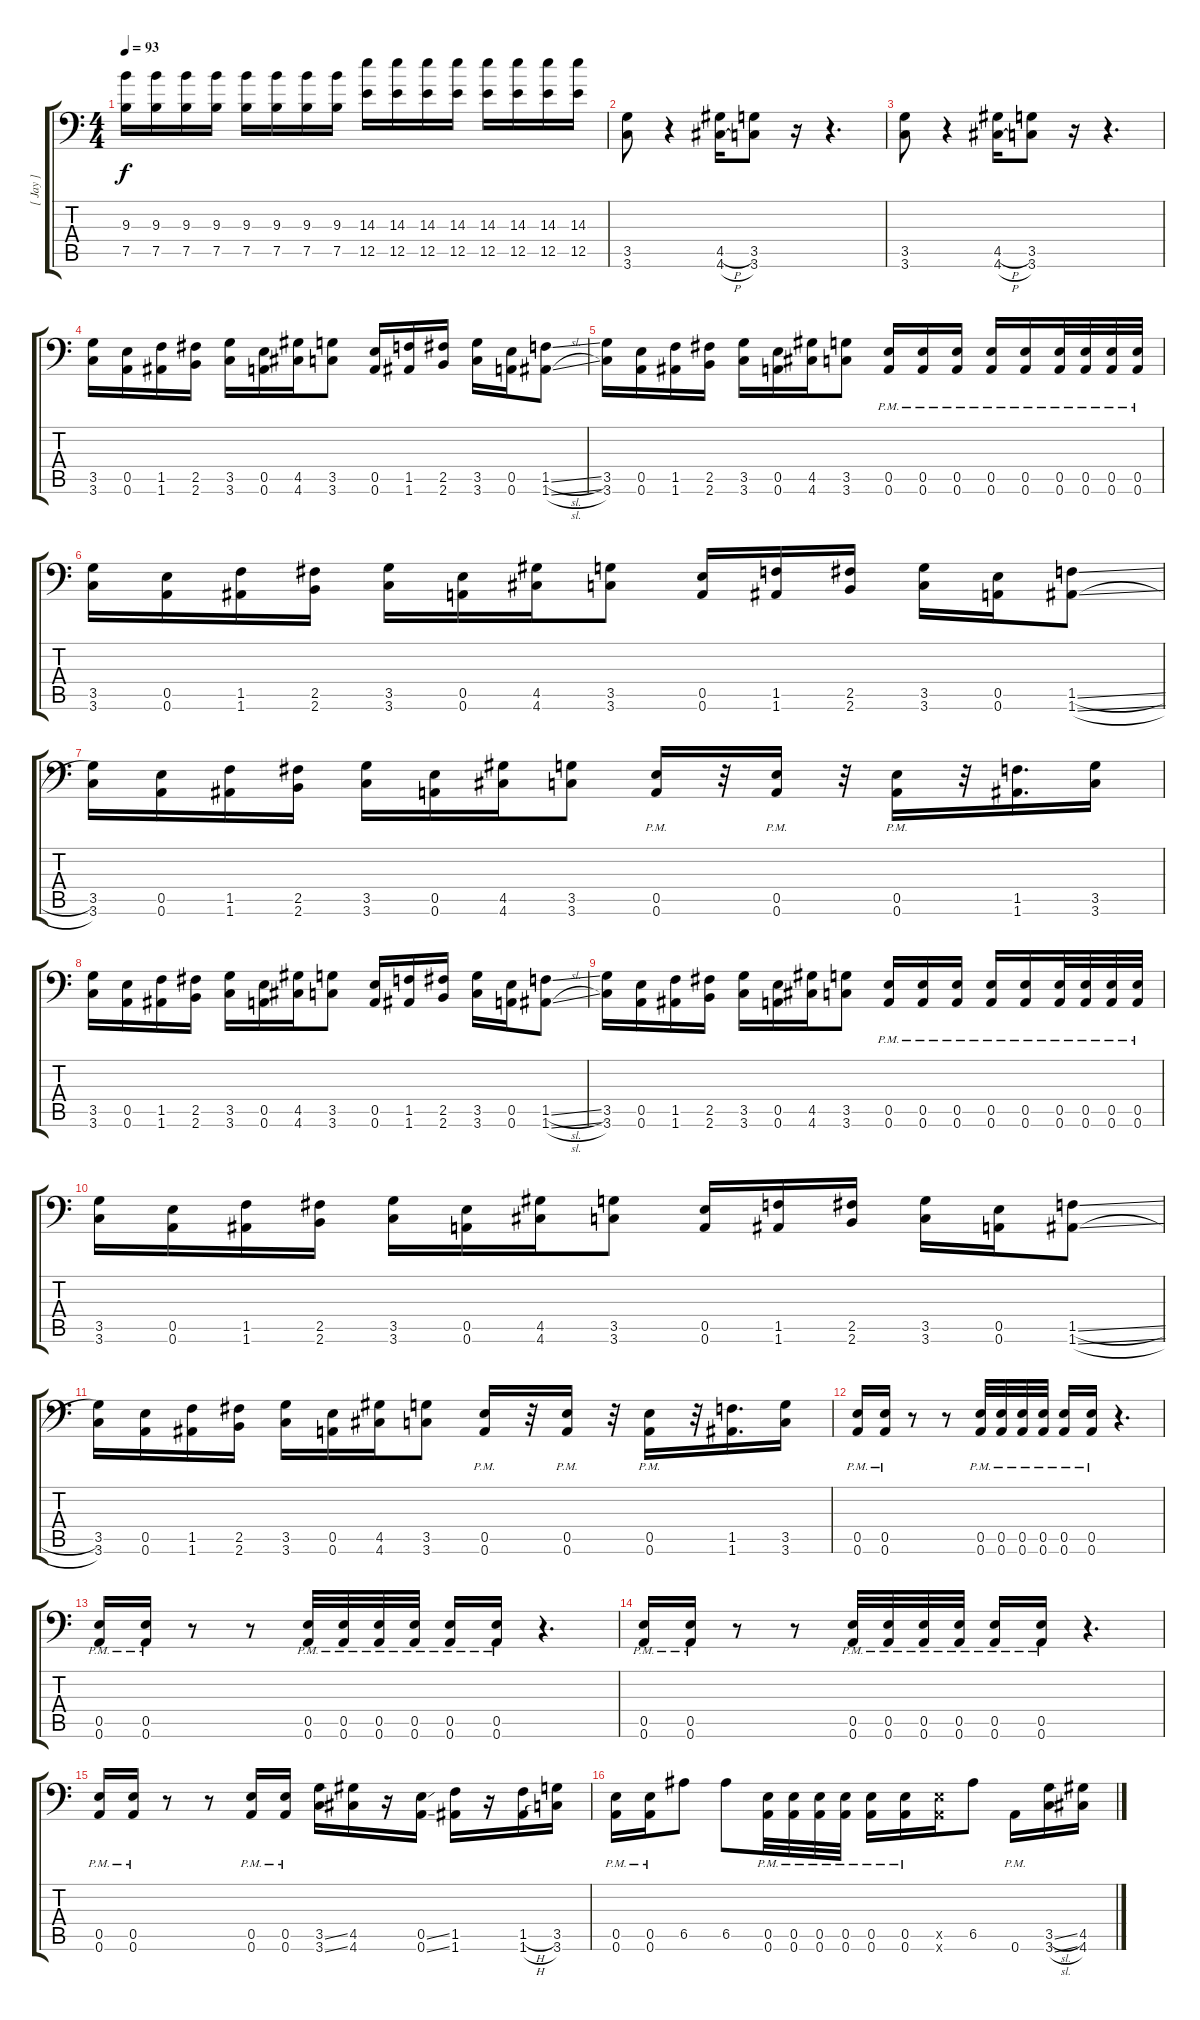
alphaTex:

\track ("[ Jay ]" "[ Jay ]") {instrument distortionguitar}
\staff {score tabs}
\tuning (B3 Gb3 D3 A2 E2 A1) {hide}
\ts (4 4)
\tempo 93
\clef f4
\ks c
(9.3 7.5).16{dy f} (9.3 7.5).16 (9.3 7.5).16 (9.3 7.5).16 (9.3 7.5).16 (9.3 7.5).16 (9.3 7.5).16 (9.3 7.5).16 (14.3 12.5).16 (14.3 12.5).16 (14.3 12.5).16 (14.3 12.5).16 (14.3 12.5).16 (14.3 12.5).16 (14.3 12.5).16 (14.3 12.5).16 |
(3.5 3.6).8 r.4 (4.5{h} 4.6{h}).16 (3.5 3.6).8 r.16 r.4{d} |
(3.5 3.6).8 r.4 (4.5{h} 4.6{h}).16 (3.5 3.6).8 r.16 r.4{d} |
(3.5 3.6).16 (0.5 0.6).16 (1.5 1.6).16 (2.5 2.6).16 (3.5 3.6).16 (0.5 0.6).16 (4.5 4.6).16 (3.5 3.6).8 (0.5 0.6).16 (1.5 1.6).16 (2.5 2.6).16 (3.5 3.6).16 (0.5 0.6).16 (1.5{sl} 1.6{sl}).8 |
(3.5 3.6).16 (0.5 0.6).16 (1.5 1.6).16 (2.5 2.6).16 (3.5 3.6).16 (0.5 0.6).16 (4.5 4.6).16 (3.5 3.6).8 (0.5{pm} 0.6{pm}).16 (0.5{pm} 0.6{pm}).16 (0.5{pm} 0.6{pm}).16 (0.5{pm} 0.6{pm}).16 (0.5{pm} 0.6{pm}).16 (0.5{pm} 0.6{pm}).32 (0.5{pm} 0.6{pm}).32 (0.5{pm} 0.6{pm}).32 (0.5{pm} 0.6{pm}).32 |
(3.5 3.6).16 (0.5 0.6).16 (1.5 1.6).16 (2.5 2.6).16 (3.5 3.6).16 (0.5 0.6).16 (4.5 4.6).16 (3.5 3.6).8 (0.5 0.6).16 (1.5 1.6).16 (2.5 2.6).16 (3.5 3.6).16 (0.5 0.6).16 (1.5{sl} 1.6{sl}).8 |
(3.5 3.6).16 (0.5 0.6).16 (1.5 1.6).16 (2.5 2.6).16 (3.5 3.6).16 (0.5 0.6).16 (4.5 4.6).16 (3.5 3.6).8 (0.5{pm} 0.6{pm}).16 r.32 (0.5{pm} 0.6{pm}).16 r.32 (0.5{pm} 0.6{pm}).16 r.32 (1.5 1.6).16{d} (3.5 3.6).16 |
(3.5 3.6).16 (0.5 0.6).16 (1.5 1.6).16 (2.5 2.6).16 (3.5 3.6).16 (0.5 0.6).16 (4.5 4.6).16 (3.5 3.6).8 (0.5 0.6).16 (1.5 1.6).16 (2.5 2.6).16 (3.5 3.6).16 (0.5 0.6).16 (1.5{sl} 1.6{sl}).8 |
(3.5 3.6).16 (0.5 0.6).16 (1.5 1.6).16 (2.5 2.6).16 (3.5 3.6).16 (0.5 0.6).16 (4.5 4.6).16 (3.5 3.6).8 (0.5{pm} 0.6{pm}).16 (0.5{pm} 0.6{pm}).16 (0.5{pm} 0.6{pm}).16 (0.5{pm} 0.6{pm}).16 (0.5{pm} 0.6{pm}).16 (0.5{pm} 0.6{pm}).32 (0.5{pm} 0.6{pm}).32 (0.5{pm} 0.6{pm}).32 (0.5{pm} 0.6{pm}).32 |
(3.5 3.6).16 (0.5 0.6).16 (1.5 1.6).16 (2.5 2.6).16 (3.5 3.6).16 (0.5 0.6).16 (4.5 4.6).16 (3.5 3.6).8 (0.5 0.6).16 (1.5 1.6).16 (2.5 2.6).16 (3.5 3.6).16 (0.5 0.6).16 (1.5{sl} 1.6{sl}).8 |
(3.5 3.6).16 (0.5 0.6).16 (1.5 1.6).16 (2.5 2.6).16 (3.5 3.6).16 (0.5 0.6).16 (4.5 4.6).16 (3.5 3.6).8 (0.5{pm} 0.6{pm}).16 r.32 (0.5{pm} 0.6{pm}).16 r.32 (0.5{pm} 0.6{pm}).16 r.32 (1.5 1.6).16{d} (3.5 3.6).16 |
(0.5{pm} 0.6{pm}).16 (0.5{pm} 0.6{pm}).16 r.8 r.8 (0.5{pm} 0.6{pm}).32 (0.5{pm} 0.6{pm}).32 (0.5{pm} 0.6{pm}).32 (0.5{pm} 0.6{pm}).32 (0.5{pm} 0.6{pm}).16 (0.5{pm} 0.6{pm}).16 r.4{d} |
(0.5{pm} 0.6{pm}).16 (0.5{pm} 0.6{pm}).16 r.8 r.8 (0.5{pm} 0.6{pm}).32 (0.5{pm} 0.6{pm}).32 (0.5{pm} 0.6{pm}).32 (0.5{pm} 0.6{pm}).32 (0.5{pm} 0.6{pm}).16 (0.5{pm} 0.6{pm}).16 r.4{d} |
(0.5{pm} 0.6{pm}).16 (0.5{pm} 0.6{pm}).16 r.8 r.8 (0.5{pm} 0.6{pm}).32 (0.5{pm} 0.6{pm}).32 (0.5{pm} 0.6{pm}).32 (0.5{pm} 0.6{pm}).32 (0.5{pm} 0.6{pm}).16 (0.5{pm} 0.6{pm}).16 r.4{d} |
(0.5{pm} 0.6{pm}).16 (0.5{pm} 0.6{pm}).16 r.8 r.8 (0.5{pm} 0.6{pm}).16 (0.5{pm} 0.6{pm}).16 (3.5{ss} 3.6{ss}).16 (4.5 4.6).16 r.16 (0.5{ss} 0.6{ss}).16 (1.5 1.6).16 r.16 (1.5{h} 1.6{h}).16 (3.5 3.6).16 |
(0.5{pm} 0.6{pm}).16 (0.5{pm} 0.6{pm}).16 6.5.8 6.5.8 (0.5{pm} 0.6{pm}).32 (0.5{pm} 0.6{pm}).32 (0.5{pm} 0.6{pm}).32 (0.5{pm} 0.6{pm}).32 (0.5{pm} 0.6{pm}).16 (0.5{pm} 0.6{pm}).16 (0.5{x} 0.6{x}).16 6.5.8 0.6{pm}.16 (3.5{sl} 3.6{sl}).16 (4.5 4.6).16
